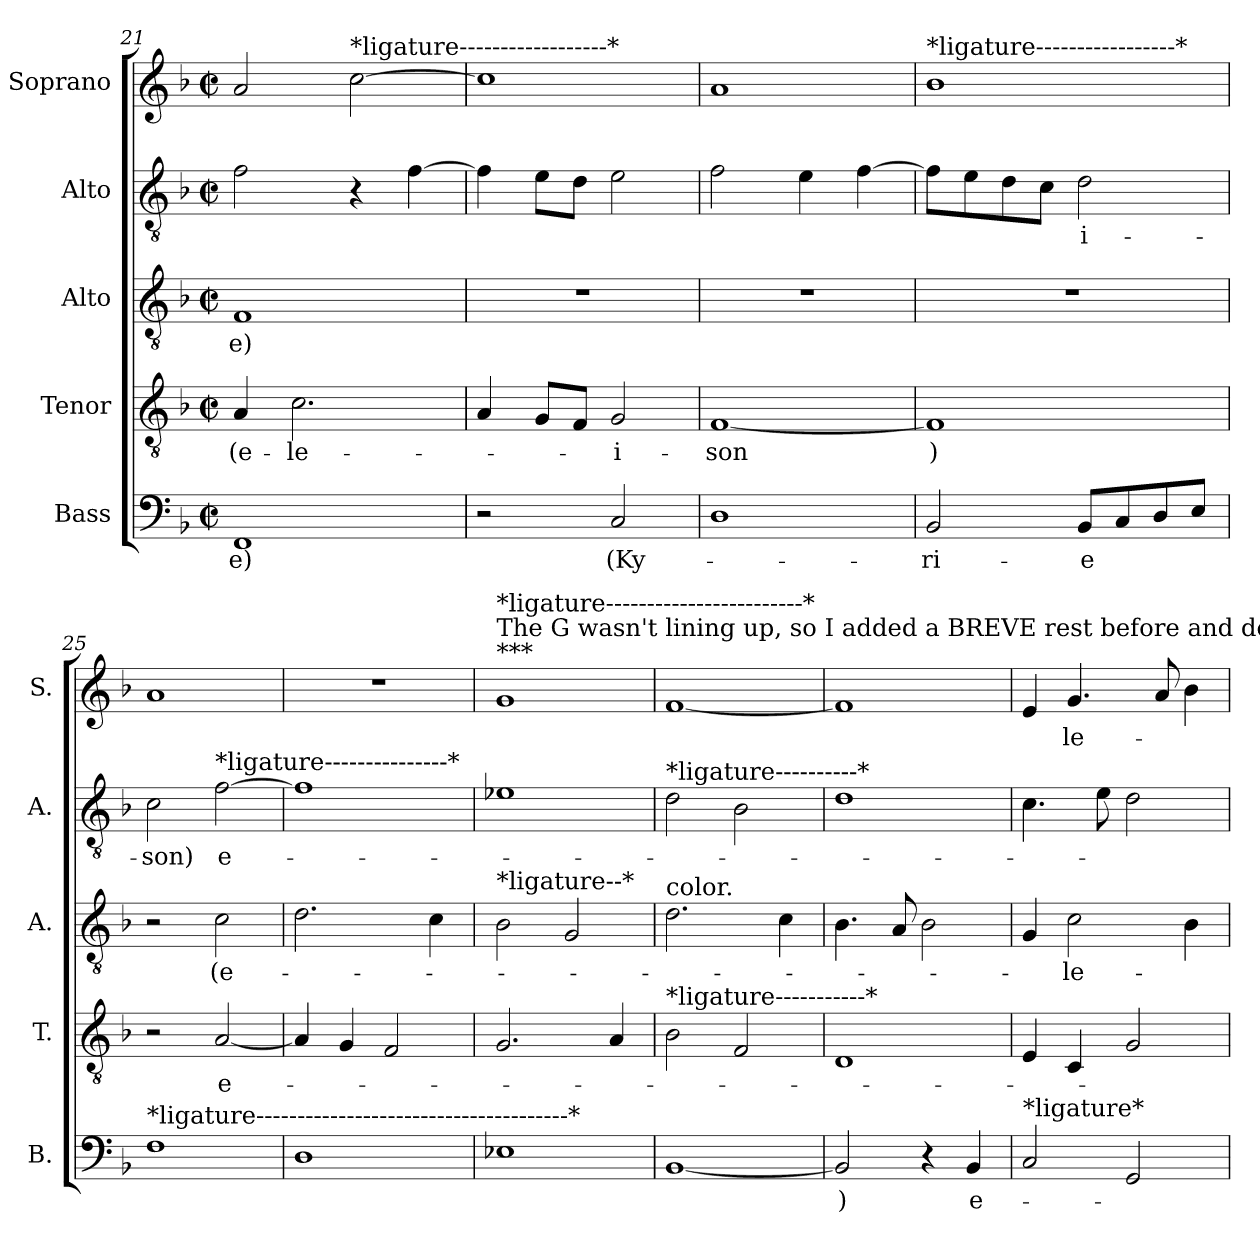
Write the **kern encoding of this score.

**kern	**text	**kern	**text	**kern	**text	**kern	**text	**kern	**text
*part5	*part5	*part4	*part4	*part3	*part3	*part2	*part2	*part1	*part1
*staff5	*staff5	*staff4	*staff4	*staff3	*staff3	*staff2	*staff2	*staff1	*staff1
*I"Bass	*	*I"Tenor	*	*I"Alto	*	*I"Alto	*	*I"Soprano	*
*I'B.	*	*I'T.	*	*I'A.	*	*I'A.	*	*I'S.	*
*clefF4	*	*clefGv2	*	*clefGv2	*	*clefGv2	*	*clefG2	*
*k[b-]	*	*k[b-]	*	*k[b-]	*	*k[b-]	*	*k[b-]	*
*M2/2	*	*M2/2	*	*M2/2	*	*M2/2	*	*M2/2	*
*met(c|)	*	*met(c|)	*	*met(c|)	*	*met(c|)	*	*met(c|)	*
=21	=21	=21	=21	=21	=21	=21	=21	=21	=21
!	!LO:LY:b	!	!LO:LY:b	!	!LO:LY:b	!	!	!	!
1FF	e)	4A/	(e-	1F	-e)	2f\	.	2a/	.
!	!	!	!LO:LY:b	!	!	!	!	!	!
.	.	2.c\	-le-	.	.	.	.	.	.
!	!	!	!	!	!	!	!	!LO:TX:a:t=*ligature------------------*	!
.	.	.	.	.	.	4r	.	[2cc\	.
.	.	.	.	.	.	[4f\	.	.	.
=22	=22	=22	=22	=22	=22	=22	=22	=22	=22
2r	.	4A/	.	1r	.	4f\]	.	1cc]	.
.	.	8G/L	.	.	.	8e\L	.	.	.
.	.	8F/J	.	.	.	8d\J	.	.	.
!	!LO:LY:b	!	!LO:LY:b	!	!	!	!	!	!
2C/	(Ky-	2G/	-i-	.	.	2e\	.	.	.
=23	=23	=23	=23	=23	=23	=23	=23	=23	=23
!	!	!	!LO:LY:b	!	!	!	!	!	!
1D	.	[1F	-son	1r	.	2f\	.	1a	.
.	.	.	.	.	.	4e\	.	.	.
.	.	.	.	.	.	[4f\	.	.	.
=24	=24	=24	=24	=24	=24	=24	=24	=24	=24
!	!	!	!	!	!	!	!	!LO:TX:a:t=*ligature-----------------*	!
!	!LO:LY:b	!	!LO:LY:b	!	!	!	!	!	!
2BB-/	-ri-	1F]	)	1r	.	8f\L]	.	1b-	.
.	.	.	.	.	.	8e\	.	.	.
.	.	.	.	.	.	8d\	.	.	.
.	.	.	.	.	.	8c\J	.	.	.
!	!LO:LY:b	!	!	!	!	!	!LO:LY:b	!	!
8BB-/L	-e	.	.	.	.	2d\	-i-	.	.
8C/	.	.	.	.	.	.	.	.	.
8D/	.	.	.	.	.	.	.	.	.
8E/J	.	.	.	.	.	.	.	.	.
=25	=25	=25	=25	=25	=25	=25	=25	=25	=25
!LO:TX:a:t=*ligature--------------------------------------*	!	!	!	!	!	!	!	!	!
!	!	!	!	!	!	!	!LO:LY:b	!	!
1F	.	2r	.	2r	.	2c\	-son)	1a	.
!	!	!	!	!	!	!LO:TX:a:t=*ligature---------------*	!	!	!
!	!	!	!LO:LY:b	!	!LO:LY:b	!	!LO:LY:b	!	!
.	.	[2A/	e-	2c\	(e-	[2f\	e-	.	.
=26	=26	=26	=26	=26	=26	=26	=26	=26	=26
1D	.	4A/]	.	2.d\	.	1f]	.	1r	.
.	.	4G/	.	.	.	.	.	.	.
.	.	2F/	.	.	.	.	.	.	.
.	.	.	.	4c\	.	.	.	.	.
=27	=27	=27	=27	=27	=27	=27	=27	=27	=27
!	!	!	!	!	!	!	!	!LO:TX:a:t=***	!
!	!	!	!	!	!	!	!	!LO:TX:a:t=The G wasn't lining up, so I added a BREVE rest before and doubled the value of the F.	!
!	!	!	!	!	!	!	!	!LO:TX:a:t=*ligature------------------------*	!
!	!	!	!	!LO:TX:a:t=*ligature--*	!	!	!	!	!
1E-X	.	2.G/	.	2B-\	.	1e-X	.	1g	.
.	.	.	.	2G/	.	.	.	.	.
.	.	4A/	.	.	.	.	.	.	.
=28	=28	=28	=28	=28	=28	=28	=28	=28	=28
!	!	!	!	!	!	!LO:TX:a:t=*ligature----------*	!	!	!
!	!	!	!	!LO:TX:a:t=color.	!	!	!	!	!
!	!	!LO:TX:a:t=*ligature-----------*	!	!	!	!	!	!	!
[1BB-	.	2B-\	.	2.d\	.	2d\	.	[1f	.
.	.	2F/	.	.	.	2B-\	.	.	.
.	.	.	.	4c\	.	.	.	.	.
=29	=29	=29	=29	=29	=29	=29	=29	=29	=29
!	!LO:LY:b	!	!	!	!	!	!	!	!
2BB-/]	)	1D	.	4.B-\	.	1d	.	1f]	.
.	.	.	.	8A/	.	.	.	.	.
4r	.	.	.	2B-\	.	.	.	.	.
!	!LO:LY:b	!	!	!	!	!	!	!	!
4BB-/	e-	.	.	.	.	.	.	.	.
=30	=30	=30	=30	=30	=30	=30	=30	=30	=30
!LO:TX:a:t=*ligature*	!	!	!	!	!	!	!	!	!
2C/	.	4E/	.	4G/	.	4.c\	.	4e/	.
!	!	!	!	!	!LO:LY:b	!	!	!	!LO:LY:b
.	.	4C/	.	2c\	-le-	.	.	4.g/	-le-
.	.	.	.	.	.	8e\	.	.	.
2GG/	.	2G/	.	.	.	2d\	.	.	.
.	.	.	.	.	.	.	.	8a/	.
.	.	.	.	4B-\	.	.	.	4b-\	.
=	=	=	=	=	=	=	=	=	=
*-	*-	*-	*-	*-	*-	*-	*-	*-	*-
